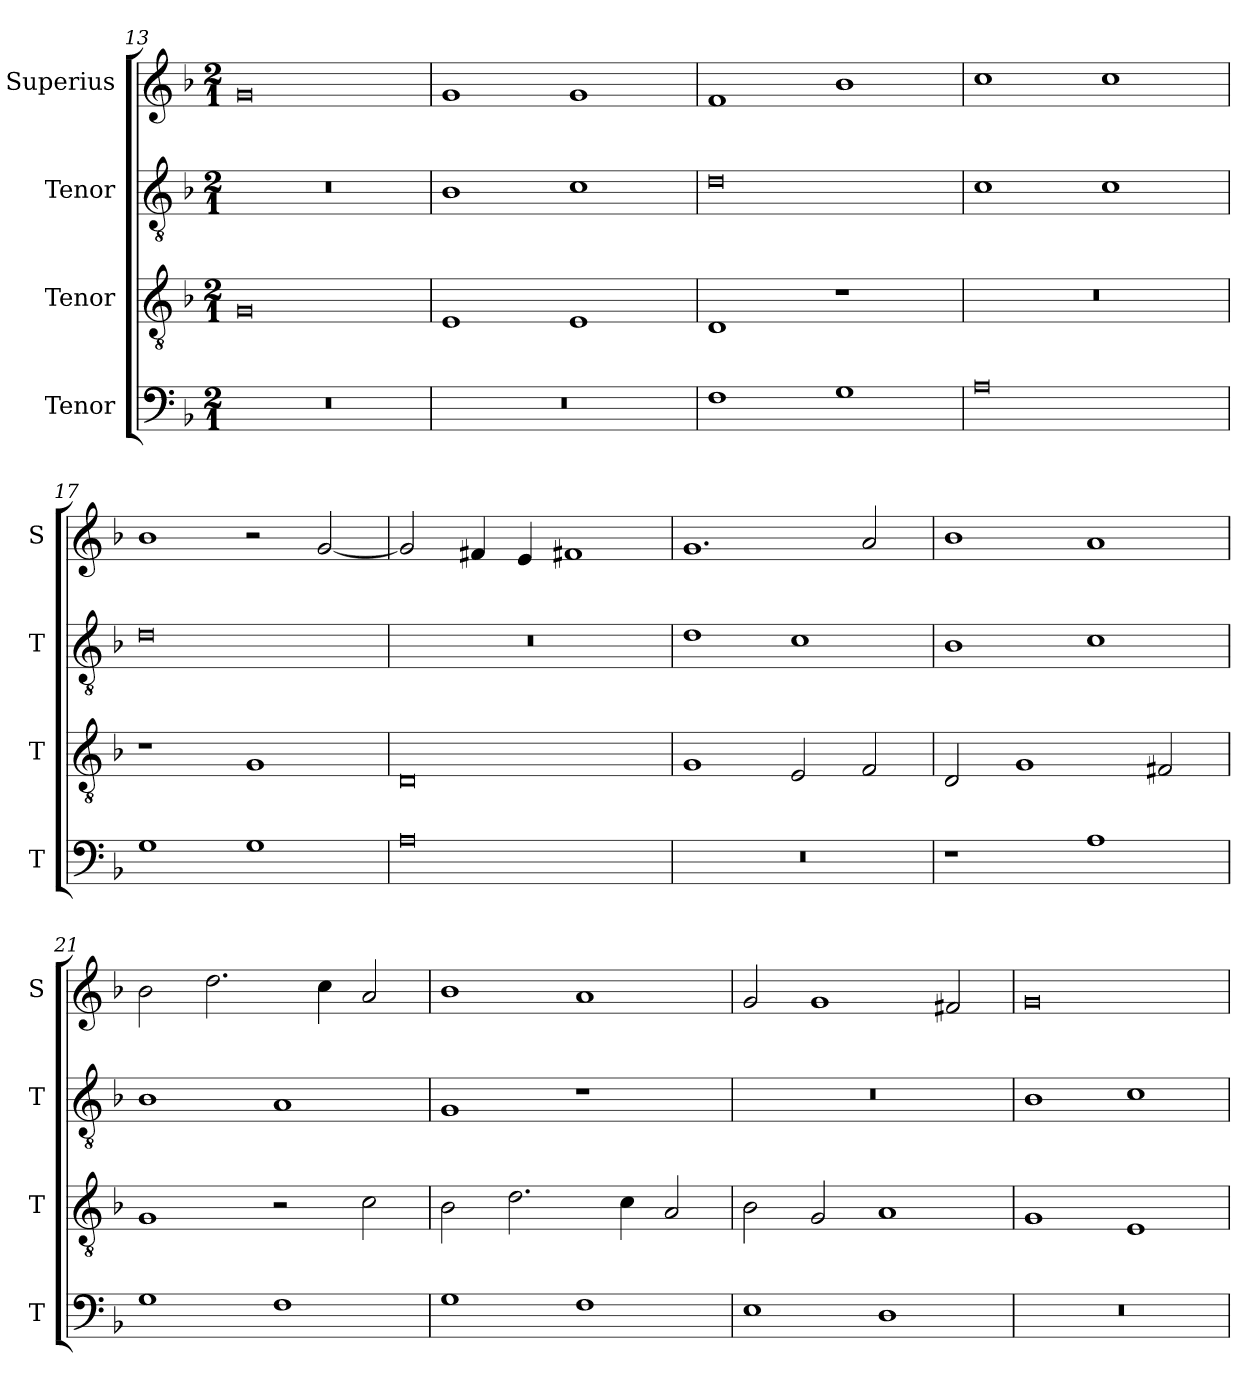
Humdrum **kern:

**kern	**kern	**kern	**kern
*part4	*part3	*part2	*part1
*staff4	*staff3	*staff2	*staff1
*I"Tenor	*I"Tenor	*I"Tenor	*I"Superius
*I'T	*I'T	*I'T	*I'S
*clefF4	*clefGv2	*clefGv2	*clefG2
*k[b-]	*k[b-]	*k[b-]	*k[b-]
*M2/1	*M2/1	*M2/1	*M2/1
=13	=13	=13	=13
0r	0G	0r	0g
=14	=14	=14	=14
0r	1E	1B-	1g
.	1E	1c	1g
=15	=15	=15	=15
1F	1D	0d	1f
1G	1r	.	1b-
=16	=16	=16	=16
0A	0r	1c	1cc
.	.	1c	1cc
=17	=17	=17	=17
1G	1r	0d	1b-
1G	1G	.	2r
.	.	.	[2g
=18	=18	=18	=18
0A	0D	0r	2g]
.	.	.	4f#X
.	.	.	4e
.	.	.	1f#X
=19	=19	=19	=19
0r	1G	1d	1.g
.	2E	1c	.
.	2F	.	2a
=20	=20	=20	=20
1r	2D	1B-	1b-
.	1G	.	.
1A	.	1c	1a
.	2F#X	.	.
=21	=21	=21	=21
1G	1G	1B-	2b-
.	.	.	2.dd
1F	2r	1A	.
.	.	.	4cc
.	2c	.	2a
=22	=22	=22	=22
1G	2B-	1G	1b-
.	2.d	.	.
1F	.	1r	1a
.	4c	.	.
.	2A	.	.
=23	=23	=23	=23
1E	2B-	0r	2g
.	2G	.	1g
1D	1A	.	.
.	.	.	2f#X
=24	=24	=24	=24
0r	1G	1B-	0g
.	1E	1c	.
=	=	=	=
*-	*-	*-	*-
